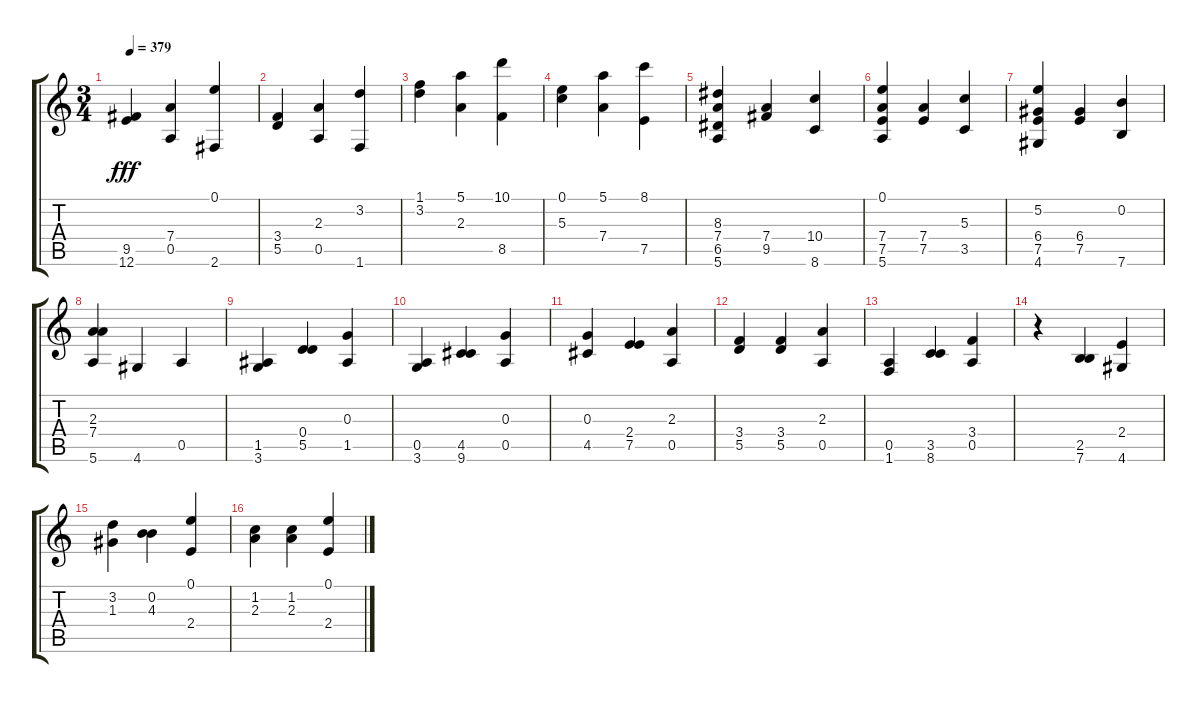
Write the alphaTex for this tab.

\track "" {instrument acousticguitarnylon}
\staff {score tabs}
\tuning (E4 B3 G3 D3 A2 E2) {hide}
\ts (3 4)
\tempo 379
\clef g2
\ks c
(9.5 12.6).4{dy fff} (7.4 0.5).4 (0.1 2.6).4 |
(3.4 5.5).4 (2.3 0.5).4 (3.2 1.6).4 |
(1.1 3.2).4 (5.1 2.3).4 (10.1 8.5).4 |
(0.1 5.3).4 (5.1 7.4).4 (8.1 7.5).4 |
(8.3 7.4 6.5 5.6).4 (7.4 9.5).4 (10.4 8.6).4 |
(0.1 7.4 7.5 5.6).4 (7.4 7.5).4 (5.3 3.5).4 |
(5.2 6.4 7.5 4.6).4 (6.4 7.5).4 (0.2 7.6).4 |
(2.3 7.4 5.6).4 4.6.4 0.5.4 |
(1.5 3.6).4 (0.4 5.5).4 (0.3 1.5).4 |
(0.5 3.6).4 (4.5 9.6).4 (0.3 0.5).4 |
(0.3 4.5).4 (2.4 7.5).4 (2.3 0.5).4 |
(3.4 5.5).4 (3.4 5.5).4 (2.3 0.5).4 |
(0.5 1.6).4 (3.5 8.6).4 (3.4 0.5).4 |
r.4 (2.5 7.6).4 (2.4 4.6).4 |
(3.2 1.3).4 (0.2 4.3).4 (0.1 2.4).4 |
(1.2 2.3).4 (1.2 2.3).4 (0.1 2.4).4
